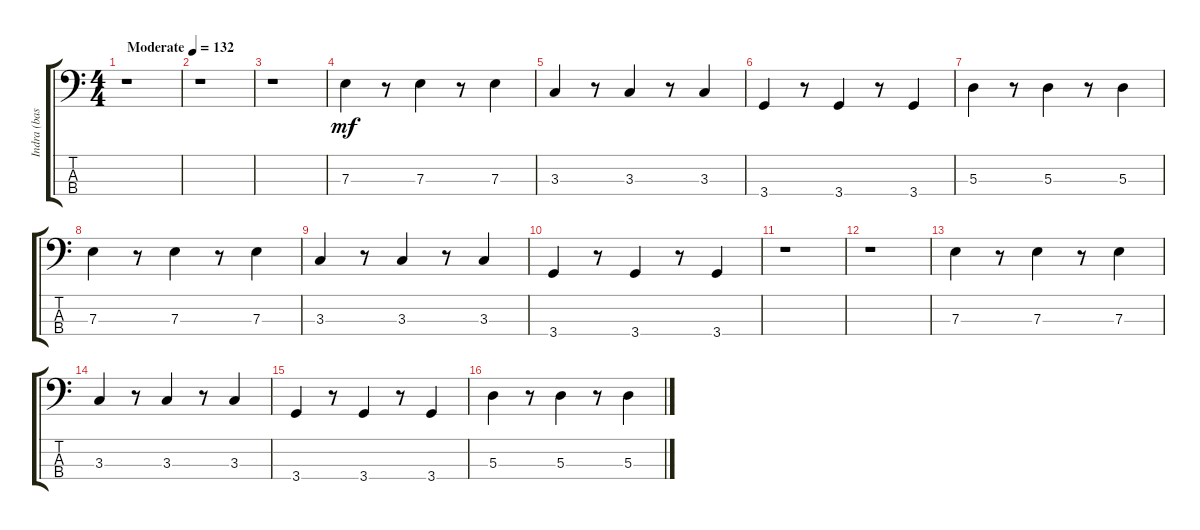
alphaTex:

\track ("Indra (bass)" "Indra (bas") {instrument electricbassfinger}
\staff {score tabs}
\tuning (G2 D2 A1 E1) {hide}
\ts (4 4)
\tempo (132 "Moderate")
\clef f4
\ks c
r.1{dy mf instrument electricbassfinger} |
r.1 |
r.1 |
7.3.4 r.8 7.3.4 r.8 7.3.4 |
3.3.4 r.8 3.3.4 r.8 3.3.4 |
3.4.4 r.8 3.4.4 r.8 3.4.4 |
5.3.4 r.8 5.3.4 r.8 5.3.4 |
7.3.4 r.8 7.3.4 r.8 7.3.4 |
3.3.4 r.8 3.3.4 r.8 3.3.4 |
3.4.4 r.8 3.4.4 r.8 3.4.4 |
r.1 |
r.1 |
7.3.4 r.8 7.3.4 r.8 7.3.4 |
3.3.4 r.8 3.3.4 r.8 3.3.4 |
3.4.4 r.8 3.4.4 r.8 3.4.4 |
5.3.4 r.8 5.3.4 r.8 5.3.4
